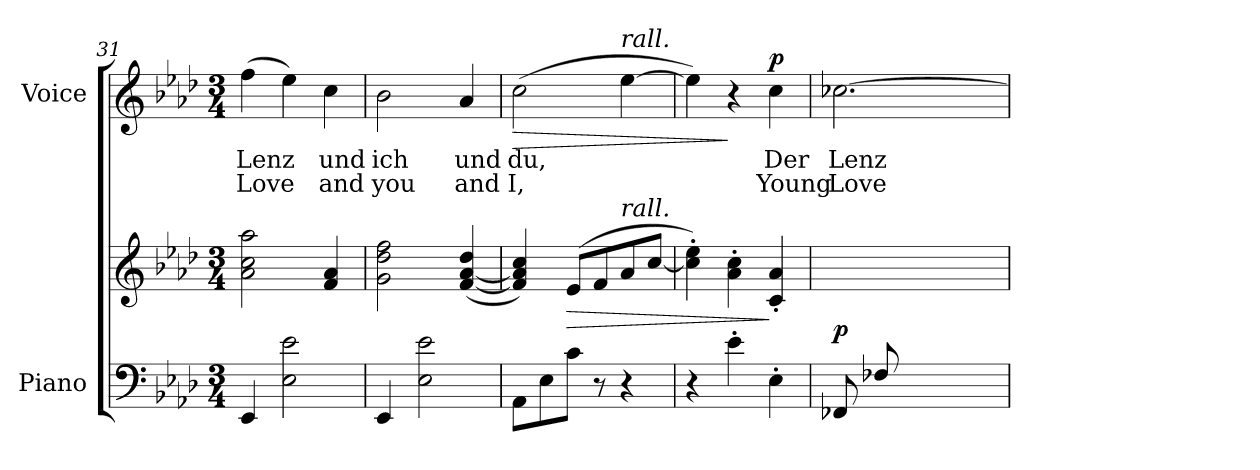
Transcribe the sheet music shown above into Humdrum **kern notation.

**kern	**kern	**dynam	**kern	**text	**text	**dynam
*part2	*part2	*part2	*part1	*part1	*part1	*part1
*staff3	*staff2	*staff2/3	*staff1	*staff1	*staff1	*staff1
*I"Piano	*	*	*I"Voice	*	*	*
*I'Pno	*	*	*	*	*	*
*clefF4	*clefG2	*	*clefG2	*	*	*
*k[b-e-a-d-]	*k[b-e-a-d-]	*	*k[b-e-a-d-]	*	*	*
*M3/4	*M3/4	*	*M3/4	*	*	*
=31	=31	=31	=31	=31	=31	=31
4EE-/	2a-\ 2cc\ 2aa-\	.	(4ff\	Lenz	Love	.
2E-\ 2e-\	.	.	4ee-\)	.	.	.
.	4f/ 4a-/	.	4cc\	und	and	.
=32	=32	=32	=32	=32	=32	=32
4EE-/	2g\ 2dd-\ 2ff\	.	2b-\	ich	you	.
2E-\ 2e-\	.	.	.	.	.	.
.	([4f/ [<4a-/ 4dd-/	.	4a-/	und	and	.
=33	=33	=33	=33	=33	=33	=33
!	!	!	!	!	!	!LO:HP:b
8AA-\L	4f/] 4a-/] 4cc/)	.	(2cc\	du,	I,	>
8E-\	.	.	.	.	.	.
!	!	!LO:HP:b	!	!	!	!
8c\J	(>8e-/L	>	.	.	.	.
8r	8f/	.	.	.	.	.
!	!	!	!LO:TX:i:t=rall.	!	!	!
!	!LO:TX:i:t=rall.	!	!	!	!	!
4r	8a-/	.	[4ee-\	.	.	.
.	[<8cc/J	.	.	.	.	.
=34	=34	=34	=34	=34	=34	=34
4r	4cc\]' 4ee-\')	.	4ee-\])	.	.	.
4e-'\	4a-\' 4cc\'	.	4r	.	.	]
!	!	!	!	!	!	!LO:DY:a
4E-'\	4c/' 4a-/'	]	4cc\	Der	Young	p
=35	=35	=35	=35	=35	=35	=35
*^	*	*	*	*	*	*
!	!	!	!LO:DY:b	!	!	!	!
8FF-X/L	2.ryy	4ryy	p	[2.cc-X\	Lenz	Love	.
8F-X/	.	.	.	.	.	.	.
2ryy	.	8dn\	.	.	.	.	.
.	.	8a-\	.	.	.	.	.
.	.	8d\	.	.	.	.	.
.	.	8a-\J	.	.	.	.	.
*v	*v	*	*	*	*	*	*
=	=	=	=	=	=	=
*-	*-	*-	*-	*-	*-	*-
